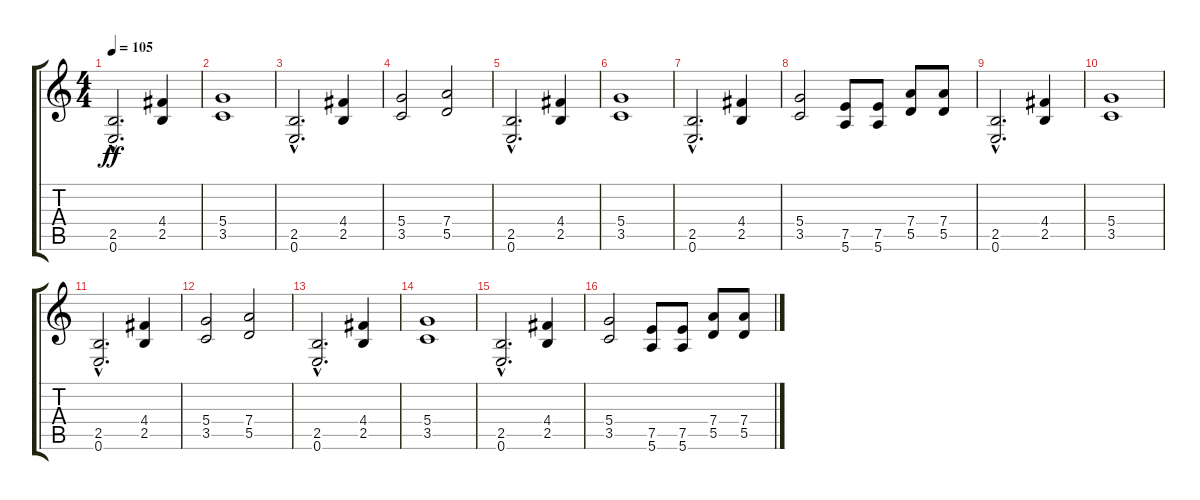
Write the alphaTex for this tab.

\track "" {instrument overdrivenguitar}
\staff {score tabs}
\tuning (E4 B3 G3 D3 A2 E2) {hide}
\ts (4 4)
\tempo 105
\clef g2
\ks c
(2.5{hac} 0.6{hac}).2{d dy ff instrument overdrivenguitar} (4.4 2.5).4 |
(5.4 3.5).1 |
(2.5{hac} 0.6{hac}).2{d} (4.4 2.5).4 |
(5.4 3.5).2 (7.4 5.5).2 |
(2.5{hac} 0.6{hac}).2{d} (4.4 2.5).4 |
(5.4 3.5).1 |
(2.5{hac} 0.6{hac}).2{d} (4.4 2.5).4 |
(5.4 3.5).2 (7.5 5.6).8 (7.5 5.6).8 (7.4 5.5).8 (7.4 5.5).8 |
(2.5{hac} 0.6{hac}).2{d} (4.4 2.5).4 |
(5.4 3.5).1 |
(2.5{hac} 0.6{hac}).2{d} (4.4 2.5).4 |
(5.4 3.5).2 (7.4 5.5).2 |
(2.5{hac} 0.6{hac}).2{d} (4.4 2.5).4 |
(5.4 3.5).1 |
(2.5{hac} 0.6{hac}).2{d} (4.4 2.5).4 |
(5.4 3.5).2 (7.5 5.6).8 (7.5 5.6).8 (7.4 5.5).8 (7.4 5.5).8
